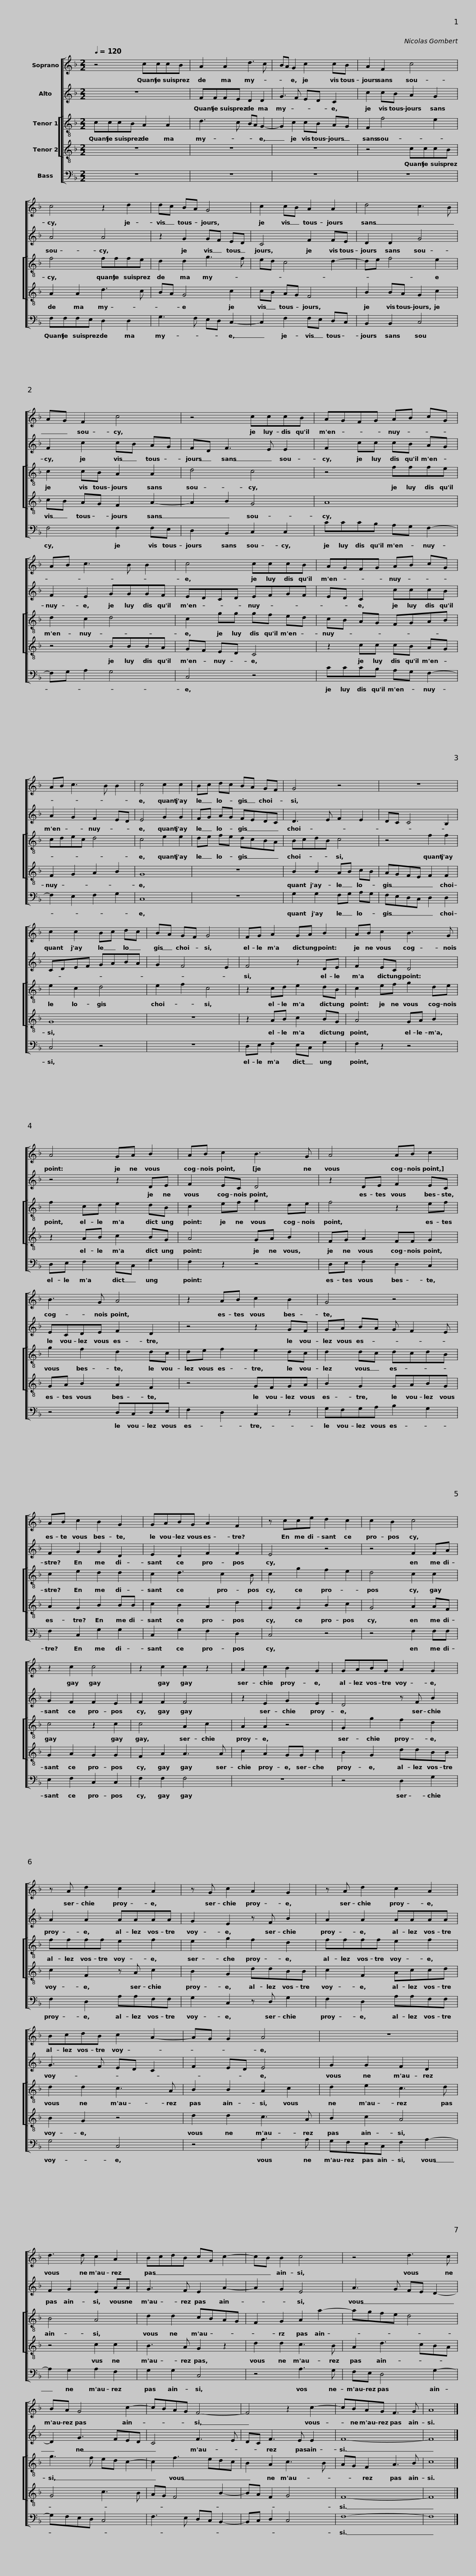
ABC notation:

X:1
%%score [ 1 2 [ 3 4 ] 5 ]
L:1/8
Q:1/4=120
M:2/2
I:linebreak $
K:F
V:1 treble
V:2 treble
V:3 treble-8
V:4 treble-8
V:5 bass
V:1
 z4 cccB | A2 A2 d3 c | BA G2 c2 cB |$ A2 F2 c4 |$ c4 z2 d2 | %5
 dc BA G4 | c2 cB A2 A2 |$ d4 c3 B |$ AG F2 c4 | z4 cccB | %10
 AGFG AB cG |$ AB c3 B B2 |$ c4 cccB | AGFG AB cG | AB c3 B B2 | %15
 c4 c2 c2 |$ Bc dc BA GF | G4 z4 | z8 | c2 c2 Bc dc | %20
 BA GF G4 |$ FG A2 GA B2 | AB c2 B3 G | A4 GA B2 |$ AB c2 B3 G |$ %25
 A4 AB c2 | B3 G A4 |$ z2 AB c2 B2 | G4 z4 |$ AB c2 B2 G2 | %30
 GABG A2 F2 | z cce d2 c2 | c2 B2 c4 |$ z2 c2 c4 |$ z2 c2 c2 z2 | %35
 A2 c2 B2 G2 | GABG A2 G2 |$ z A d2 c2 A2 |$ z G c2 A2 G2 | z A d2 c2 A2 | %40
 BcdB c2 A2- |$ AG G2 A4 |$ z8 | d3 d c2 A2 | BcdB cG c2- | %45
 cB B2 c4 |$ z4 d3 c |$ BA G4 c2- | cBAG F4- | F4 z2 c2- | %50
 cBAG F3 G | A8 |] %52
V:2
 z8 | FFFE D2 D2 | G3 F ED C2 |$ c2 cB A2 G2 |$ A4 A4 | %5
 z2 G2 GF ED | C4 F2 FE |$ D2 D2 G4 |$ F2 c2 cB AG | FD F3 E E2 | %10
 F2 cc cB AG |$ F2 E2 GGGF |$ EDCD EFGF | ED C2 cccB | A2 G2 F2 ED | %15
 E4 G2 G2 |$ FG AG FEDC | D3 E F2 E2 | DC C4 B,2 | CDEF GABA | %20
 G2 F4 E2 |$ F4 z2 DE | F2 EC D4 | z4 z2 DE |$ F2 EC D4 |$ %25
 z2 DE F2 EC | ECDE F2 D2 |$ z4 z2 GF | GA BA G F2 E |$ F2 G2 G2 D2 | %30
 E2 D2 F2 F2 | E4 z4 | z4 F2 FA |$ G2 F2 F2 E2 |$ F2 F2 F4 | %35
 z2 E2 G2 E2 | D4 z F B2 |$ A2 A2 AAAA |$ G2 E2 z F B2 | A2 A2 AAAA | %40
 G3 F ED C2 |$ F2 ED E4 |$ G2 G2 F2 D2 | F2 G2 E2 AA | G3 F E2 A2- | %45
 A2 G2 E4 |$ A3 G FE D2- |$ D2 G3 FED | C4 F3 E | DC F3 E E2 | %50
 F8- | F8 |] %52
V:3
 cccB A2 A2 | d3 c BA G2- | G2 c2 cB AG |$ F2 f4 e2 |$ f4 fffe | %5
 d2 d2 g3 f | ed c4 d2- |$ de f4 e2 |$ c2 cB A2 A2 | d4 c4 | %10
 z4 fffe |$ d2 c2 d4 |$ c2 gg gf ed | cB AG FGAB | cdec d4 | %15
 c4 e2 e2 |$ de fe dcBA | BcdB c4 | z4 f2 f2 | e2 c2 d4 | %20
 e2 f2 c4 |$ z2 cd e2 dB | c2 ef g2 de | f2 cd e2 dB |$ c2 ef g2 de |$ %25
 f4 z2 ef | g2 f2 d2 dc |$ de f2 e2 dc | d2 dc dcdB |$ c2 e2 d2 d2 | %30
 c2 d3 c2 B | c2 g2 f2 e2 | d4 c2 c2 |$ c4 z2 c2 |$ c4 A2 c2 | %35
 A2 A2 z4 | G2 g2 f2 d2 |$ ffff e2 f2 |$ e2 g2 f2 d2 | ffff e2 f2 | %40
 d2 d2 c3 A |$ B2 B2 A2 c2 |$ d2 e2 c3 d | B4 A4 | d2 d2 cBAG | %45
 F2 G2 A2 a2- |$ agfe d4 |$ g3 f ed c2- | c2 f3 edc | B2 A2 c3 B | %50
 AG F2 A3 B | c8 |] %52
V:4
 z8 | z8 | z8 |$ z4 cccB |$ A2 A2 d3 c | %5
 BA G4 c2 | cB AG F4 |$ B2 BA G2 c2 |$ cB AG F2 A2- | A2 B2 G4 | %10
 A8 |$ z4 BBBA |$ GF ED C4 | z2 cc cB AG | F2 G2 A2 B2 | %15
 G8 |$ z8 | B2 B2 AB cB | AGFE F2 F2 | G8 | %20
 z8 |$ z2 AB c2 BG | A4 GA B2 | z2 AB c2 BG |$ A4 GA B2 |$ %25
 FG A2 FF G2 | GA B2 A2 F2 |$ z4 GFGA | B2 G2 GABG |$ A2 G2 B2 BB | %30
 c2 B2 A2 d2 | G2 G2 B2 c2 | G4 A2 AF |$ G2 A2 G2 G2 |$ F2 A2 A3 A | %35
 c2 A2 GG c2 | B2 G2 ddBB |$ c2 F2 z A c2 |$ B2 G2 ddBB | c2 F2 Accd | %40
 B2 G2 z4 |$ d2 d2 c3 A |$ B2 c2 A4 | z4 c2 c2 | B3 A G2 z2 | %45
 d2 d2 c3 B |$ A2 d3 cBA |$ G4 c3 B | AG F4 B2- | BA F2 G4 | %50
 F8- | F8 |] %52
V:5
 z8 | z8 | z8 |$ z8 |$ F,F,F,E, D,2 D,2 | %5
 G,3 F, E,D, C,2- | C,2 F,2 F,E, D,C, |$ B,,2 B,,2 C,4 |$ F,4 F,2 F,E, | D,2 B,,2 C,2 C,2 | %10
 CCCB, A,G, F,2- |$ F,G, A,2 G,4 |$ C,4 z4 | CCCB, A,G, F,2- | F,2 E,2 F,2 G,2 | %15
 C,8 |$ z8 | G,2 G,2 F,G, A,G, | F,E,D,C, D,2 D,2 | C,4 z4 | %20
 z8 |$ D,E, F,2 E,C, G,2 | F,2 z2 z4 | D,E, F,2 E,C, G,2 |$ F,2 z2 z4 |$ %25
 D,E, F,2 D,2 C,2 | z4 D,C,D,E, |$ F,2 D,2 C,2 z2 | G,F,G,A, B,2 G,2 |$ F,2 C,2 G,2 G,2 | %30
 C,2 G,2 F,2 D,2 | C,4 z4 | z4 F,2 F,F, |$ E,2 F,2 C,2 C,2 |$ F,2 F,2 F,4 | %35
 z8 | z4 D,2 G,2 |$ F,2 D,2 A,A,F,F, |$ G,2 C,2 z D, G,2 | F,2 D,2 A,A,F,F, | %40
 G,4 C,4 |$ z4 A,3 A, |$ G,F,E,C, F,2 A,2- | A,2 G,2 A,2 F,2 | G,2 G,2 C,4 | %45
 z4 A,3 G, |$ F,E, D,4 G,2- |$ G,F,E,D, C,4 | F,3 E, D,C, B,,2- | B,,C, D,2 C,4 | %50
 F,8- | F,8 |] %52
